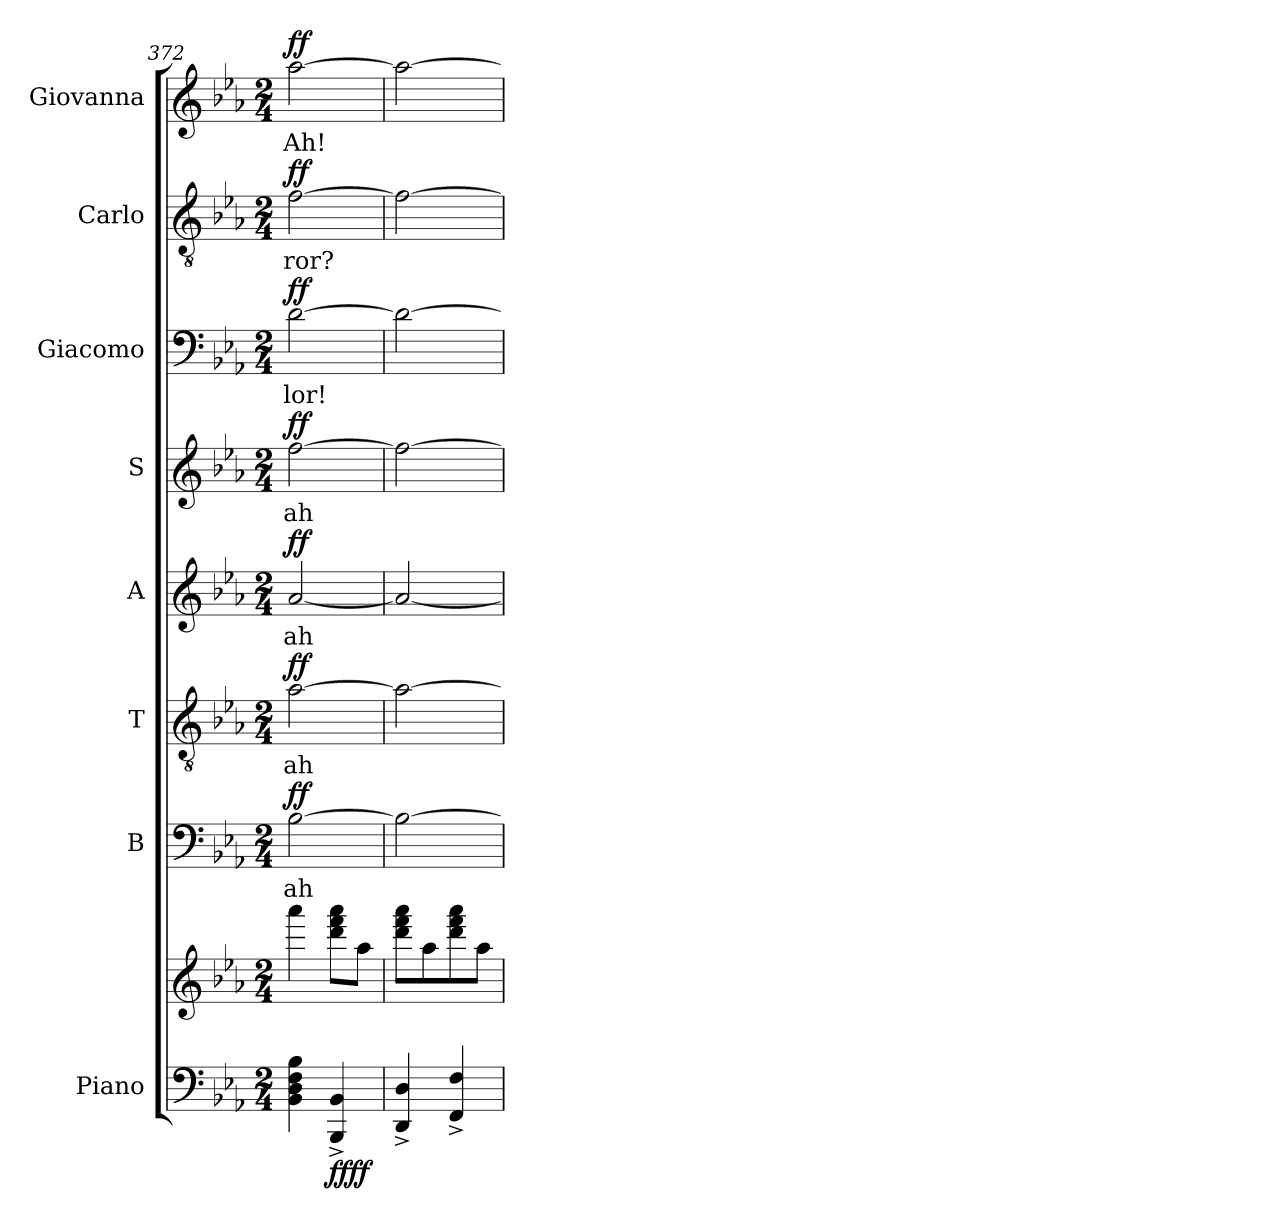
**kern	**kern	**dynam	**kern	**text	**dynam	**kern	**text	**dynam	**kern	**text	**dynam	**kern	**text	**dynam	**kern	**text	**dynam	**kern	**text	**dynam	**kern	**text	**dynam
*part8	*part8	*part8	*part7	*part7	*part7	*part6	*part6	*part6	*part5	*part5	*part5	*part4	*part4	*part4	*part3	*part3	*part3	*part2	*part2	*part2	*part1	*part1	*part1
*staff9	*staff8	*staff8/9	*staff7	*staff7	*staff7	*staff6	*staff6	*staff6	*staff5	*staff5	*staff5	*staff4	*staff4	*staff4	*staff3	*staff3	*staff3	*staff2	*staff2	*staff2	*staff1	*staff1	*staff1
*I"Piano	*	*	*I"B	*	*	*I"T	*	*	*I"A	*	*	*I"S	*	*	*I"Giacomo	*	*	*I"Carlo	*	*	*I"Giovanna	*	*
*I'Pno	*	*	*I'B	*	*	*I'T	*	*	*I'A	*	*	*I'S	*	*	*	*	*	*	*	*	*	*	*
*clefF4	*clefG2	*	*clefF4	*	*	*clefGv2	*	*	*clefG2	*	*	*clefG2	*	*	*clefF4	*	*	*clefGv2	*	*	*clefG2	*	*
*k[b-e-a-]	*k[b-e-a-]	*	*k[b-e-a-]	*	*	*k[b-e-a-]	*	*	*k[b-e-a-]	*	*	*k[b-e-a-]	*	*	*k[b-e-a-]	*	*	*k[b-e-a-]	*	*	*k[b-e-a-]	*	*
*M2/4	*M2/4	*	*M2/4	*	*	*M2/4	*	*	*M2/4	*	*	*M2/4	*	*	*M2/4	*	*	*M2/4	*	*	*M2/4	*	*
=372	=372	=372	=372	=372	=372	=372	=372	=372	=372	=372	=372	=372	=372	=372	=372	=372	=372	=372	=372	=372	=372	=372	=372
!	!	!	!	!LO:LY:b	!LO:DY:a	!	!LO:LY:b	!LO:DY:a	!	!LO:LY:b	!LO:DY:a	!	!LO:LY:b	!LO:DY:a	!	!LO:LY:b	!LO:DY:a	!	!LO:LY:b	!LO:DY:a	!	!LO:LY:b	!LO:DY:a
4BB-\ 4D\ 4F\ 4B-\	4aaa-\	.	[2B-\	ah	ff	[2a-\	ah	ff	[2a-/	ah	ff	[2ff\	ah	ff	[2d\	-lor!	ff	[2f\	-ror?	ff	[2aa-\	Ah!	ff
!	!	!LO:DY:b=2	!	!	!	!	!	!	!	!	!	!	!	!	!	!	!	!	!	!	!	!	!
!	!	!LO:DY:n=1:b	!	!	!	!	!	!	!	!	!	!	!	!	!	!	!	!	!	!	!	!	!
4BBB-/^ 4BB-/^	8ddd\ 8fff\ 8aaa-\L	ff ff	.	.	.	.	.	.	.	.	.	.	.	.	.	.	.	.	.	.	.	.	.
.	8aa-\J	.	.	.	.	.	.	.	.	.	.	.	.	.	.	.	.	.	.	.	.	.	.
=373	=373	=373	=373	=373	=373	=373	=373	=373	=373	=373	=373	=373	=373	=373	=373	=373	=373	=373	=373	=373	=373	=373	=373
4DD/^ 4D/^	8ddd\ 8fff\ 8aaa-\L	.	2B-\_	.	.	2a-\_	.	.	2a-/_	.	.	2ff\_	.	.	2d\_	.	.	2f\_	.	.	2aa-\_	.	.
.	8aa-\	.	.	.	.	.	.	.	.	.	.	.	.	.	.	.	.	.	.	.	.	.	.
4FF/^ 4F/^	8ddd\ 8fff\ 8aaa-\	.	.	.	.	.	.	.	.	.	.	.	.	.	.	.	.	.	.	.	.	.	.
.	8aa-\J	.	.	.	.	.	.	.	.	.	.	.	.	.	.	.	.	.	.	.	.	.	.
=	=	=	=	=	=	=	=	=	=	=	=	=	=	=	=	=	=	=	=	=	=	=	=
*-	*-	*-	*-	*-	*-	*-	*-	*-	*-	*-	*-	*-	*-	*-	*-	*-	*-	*-	*-	*-	*-	*-	*-
